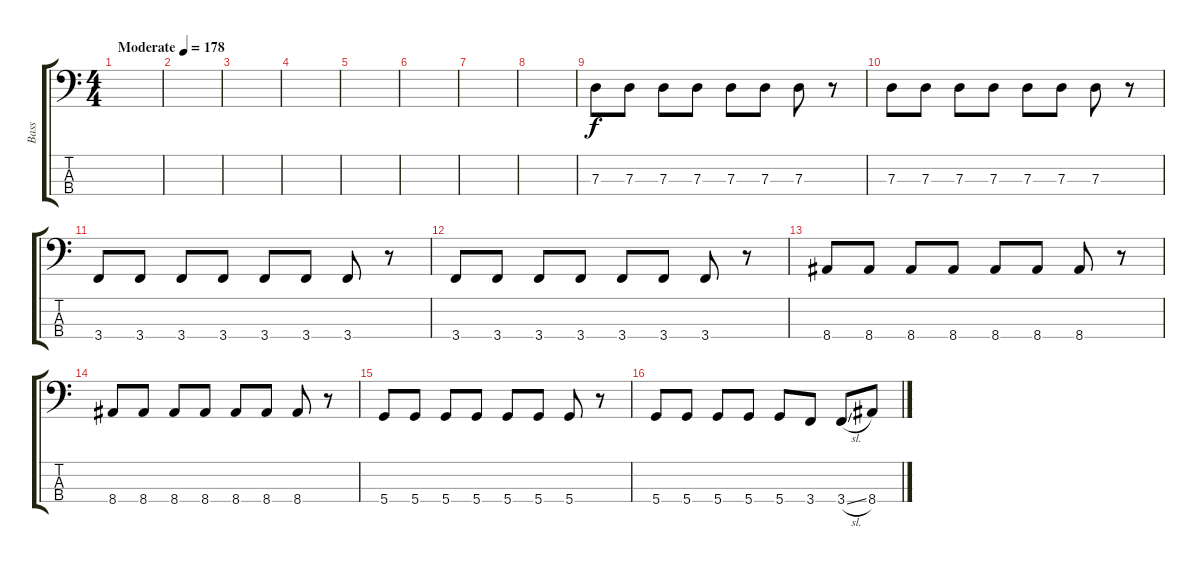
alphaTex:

\track ("Bass" "Bass") {instrument electricbassfinger}
\staff {score tabs}
\tuning (F2 C2 G1 D1) {hide}
\ts (4 4)
\tempo (178 "Moderate")
\clef f4
\ks c
|
|
|
|
|
|
|
|
7.3.8 7.3.8 7.3.8 7.3.8 7.3.8 7.3.8 7.3.8 r.8 |
7.3.8 7.3.8 7.3.8 7.3.8 7.3.8 7.3.8 7.3.8 r.8 |
3.4.8 3.4.8 3.4.8 3.4.8 3.4.8 3.4.8 3.4.8 r.8 |
3.4.8 3.4.8 3.4.8 3.4.8 3.4.8 3.4.8 3.4.8 r.8 |
8.4.8 8.4.8 8.4.8 8.4.8 8.4.8 8.4.8 8.4.8 r.8 |
8.4.8 8.4.8 8.4.8 8.4.8 8.4.8 8.4.8 8.4.8 r.8 |
5.4.8 5.4.8 5.4.8 5.4.8 5.4.8 5.4.8 5.4.8 r.8 |
5.4.8 5.4.8 5.4.8 5.4.8 5.4.8 3.4.8 3.4{sl}.8 8.4.8
